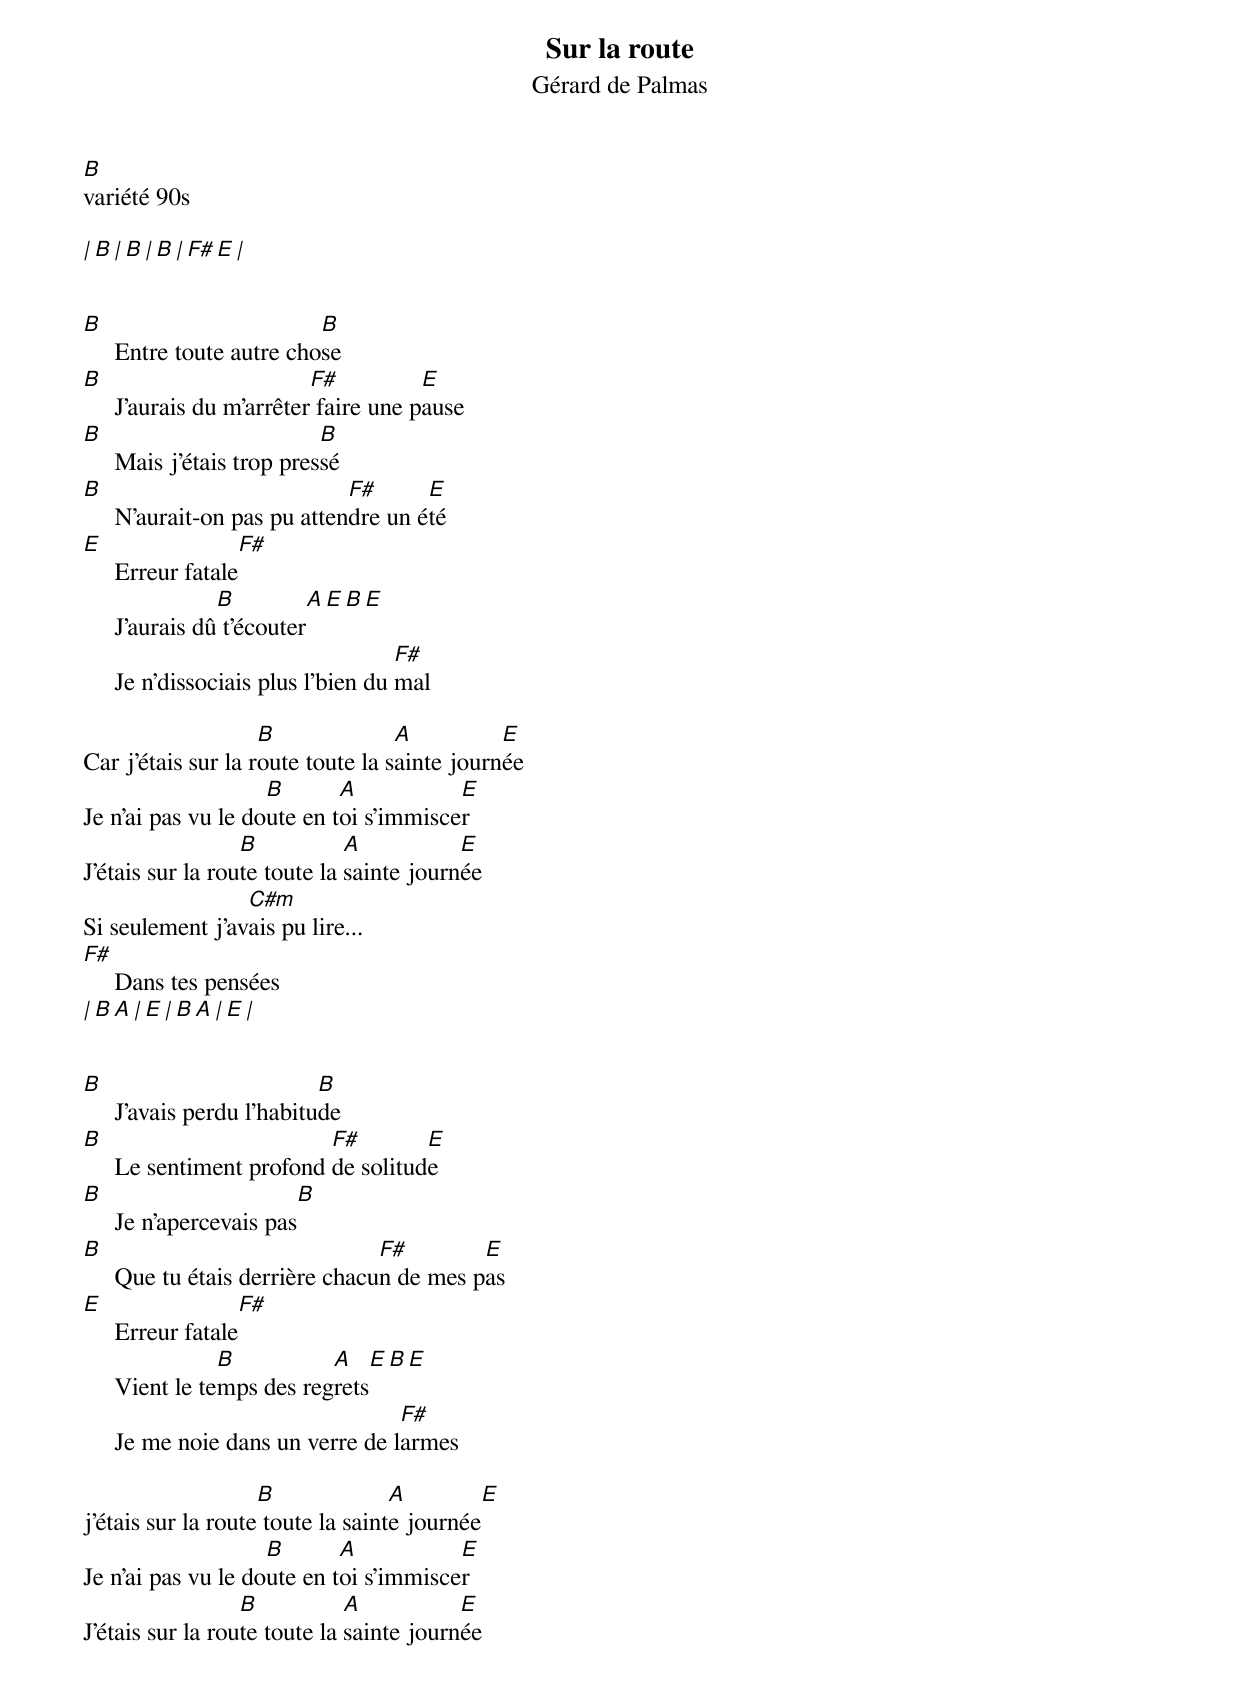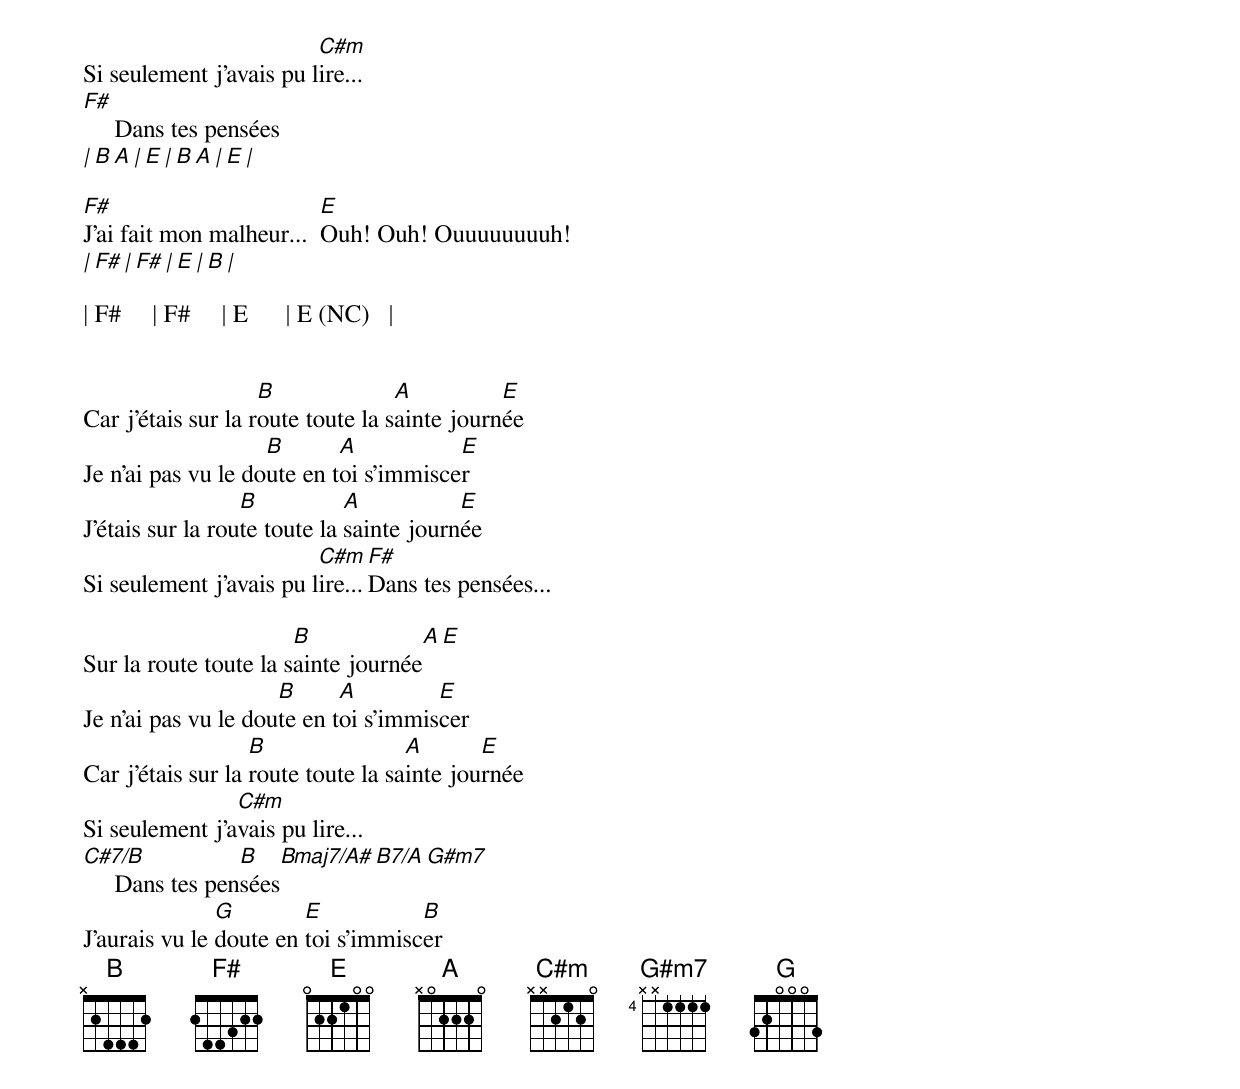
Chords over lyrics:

Sur la route
Gérard de Palmas
B
variété 90s

| B        | B         | B         | F#     E |


B                         B
     Entre toute autre chose
B                         F#          E
     J'aurais du m'arrêter faire une pause
B                          B
     Mais j'étais trop pressé
B                            F#      E
     N'aurait-on pas pu attendre un été
E                    F#
     Erreur fatale
                B              A          E         B        E
     J'aurais dû t'écouter
                                    F#
     Je n'dissociais plus l'bien du mal

                    B              A          E
Car j'étais sur la route toute la sainte journée
                    B       A           E
Je n'ai pas vu le doute en toi s'immiscer
                  B           A           E
J'étais sur la route toute la sainte journée
                 C#m
Si seulement j'avais pu lire...
F#
     Dans tes pensées
| B      A    | E         | B      A    | E         |


B                          B
     J'avais perdu l'habitude
B                         F#        E
     Le sentiment profond de solitude
B                        B
     Je n'apercevais pas
B                               F#        E
     Que tu étais derrière chacun de mes pas
E                    F#
     Erreur fatale
                B          A          E         B        E
     Vient le temps des regrets
                                  F#
     Je me noie dans un verre de larmes

                    B              A          E
j'étais sur la route toute la sainte journée
                    B       A           E
Je n'ai pas vu le doute en toi s'immiscer
                  B           A           E
J'étais sur la route toute la sainte journée
                         C#m
Si seulement j'avais pu lire...
F#
     Dans tes pensées
| B      A    | E         | B      A    | E         |

F#                        E
J'ai fait mon malheur...  Ouh! Ouh! Ouuuuuuuuh!
| F#     | F#     | E      | B        |

| F#     | F#     | E      | E (NC)   |


                    B              A          E
Car j'étais sur la route toute la sainte journée
                    B       A           E
Je n'ai pas vu le doute en toi s'immiscer
                  B           A           E
J'étais sur la route toute la sainte journée
                         C#m   F#
Si seulement j'avais pu lire...Dans tes pensées...

                       B             A            E
Sur la route toute la sainte journée
                     B      A         E
Je n'ai pas vu le doute en toi s'immiscer
                   B                A       E
Car j'étais sur la route toute la sainte journée
                C#m
Si seulement j'avais pu lire...
C#7/B            B       Bmaj7/A#    B7/A    G#m7
     Dans tes pensées
               G        E           B
J'aurais vu le doute en toi s'immiscer
